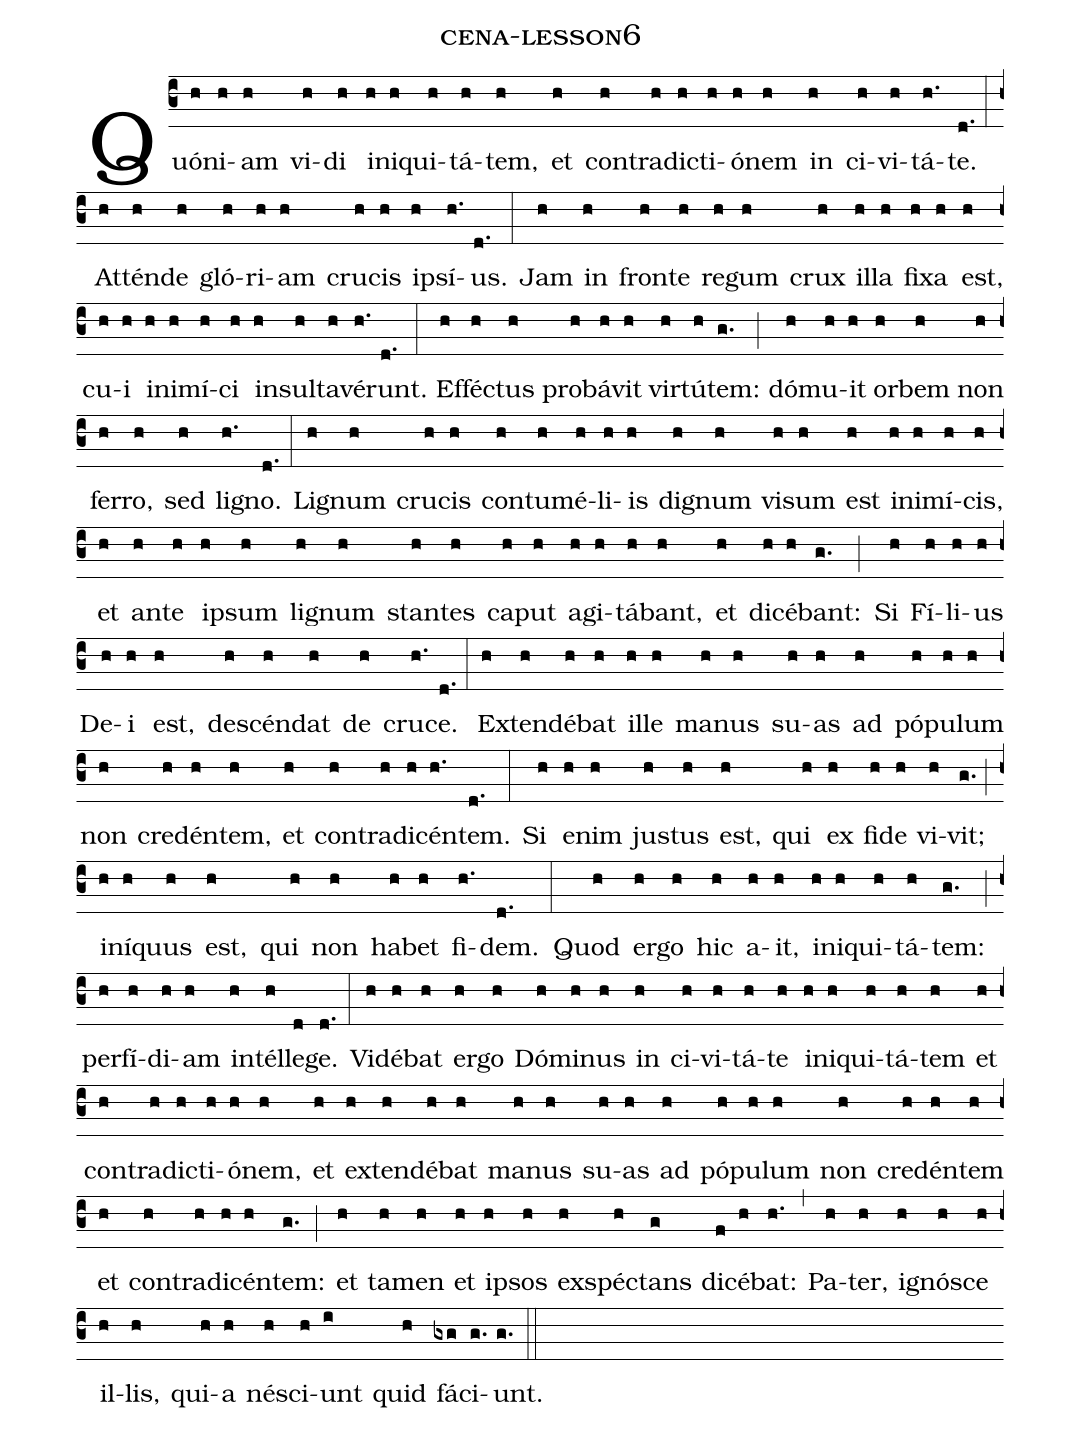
name: cena-lesson6;
%%
(c3) Quón(h)i(h)am(h) vi(h)di(h) in(h)i(h)qui(h)tá(h)tem,(h) et(h) con(h)tra(h)dic(h)ti(h)ó(h)nem(h) in(h) ci(h)vi(h)tá(h.)te.(d.) (:) At(h)tén(h)de(h) gló(h)ri(h)am(h) cru(h)cis(h) ip(h)sí(h.)us.(d.) (:) Jam(h) in(h) fron(h)te(h) re(h)gum(h) crux(h) il(h)la(h) fi(h)xa(h) est,(h) cu(h)i(h) in(h)i(h)mí(h)ci(h) in(h)sul(h)ta(h)vé(h.)runt.(d.) (:) Ef(h)féc(h)tus(h) pro(h)bá(h)vit(h) vir(h)tú(h)tem:(g.) (;) dó(h)mu(h)it(h) or(h)bem(h) non(h) fer(h)ro,(h) sed(h) li(h.)gno.(d.) (:) Li(h)gnum(h) cru(h)cis(h) con(h)tu(h)mé(h)li(h)is(h) di(h)gnum(h) vi(h)sum(h) est(h) in(h)i(h)mí(h)cis,(h) et(h) an(h)te(h) ip(h)sum(h) li(h)gnum(h) stan(h)tes(h) ca(h)put(h) a(h)gi(h)tá(h)bant,(h) et(h) di(h)cé(h)bant:(g.) (;) Si(h) Fí(h)li(h)us(h) De(h)i(h) est,(h) de(h)scén(h)dat(h) de(h) cru(h.)ce.(d.) (:) Ex(h)ten(h)dé(h)bat(h) il(h)le(h) ma(h)nus(h) su(h)as(h) ad(h) pó(h)pu(h)lum(h) non(h) cre(h)dén(h)tem,(h) et(h) con(h)tra(h)di(h)cén(h.)tem.(d.) (:) Si(h) e(h)nim(h) jus(h)tus(h) est,(h) qui(h) ex(h) fi(h)de(h) vi(h)vit;(g.) (;) in(h)í(h)quus(h) est,(h) qui(h) non(h) ha(h)bet(h) fi(h.)dem.(d.) (:) Quod(h) er(h)go(h) hic(h) a(h)it,(h) in(h)i(h)qui(h)tá(h)tem:(g.) (;) per(h)fí(h)di(h)am(h) in(h)tél(h)le(d)ge.(d.) (:) Vi(h)dé(h)bat(h) er(h)go(h) Dó(h)mi(h)nus(h) in(h) ci(h)vi(h)tá(h)te(h) in(h)i(h)qui(h)tá(h)tem(h) et(h) con(h)tra(h)dic(h)ti(h)ó(h)nem,(h) et(h) ex(h)ten(h)dé(h)bat(h) ma(h)nus(h) su(h)as(h) ad(h) pó(h)pu(h)lum(h) non(h) cre(h)dén(h)tem(h) et(h) con(h)tra(h)di(h)cén(h)tem:(g.) (;) et(h) ta(h)men(h) et(h) ip(h)sos(h) ex(h)spéc(h)tans(g) di(f)cé(h)bat:(h.) (,) Pa(h)ter,(h) i(h)gnó(h)sce(h) il(h)lis,(h) qui(h)a(h) né(h)sci(h)unt(i) quid(h) fá(gxg)ci(g.)unt.(g.) (::)
